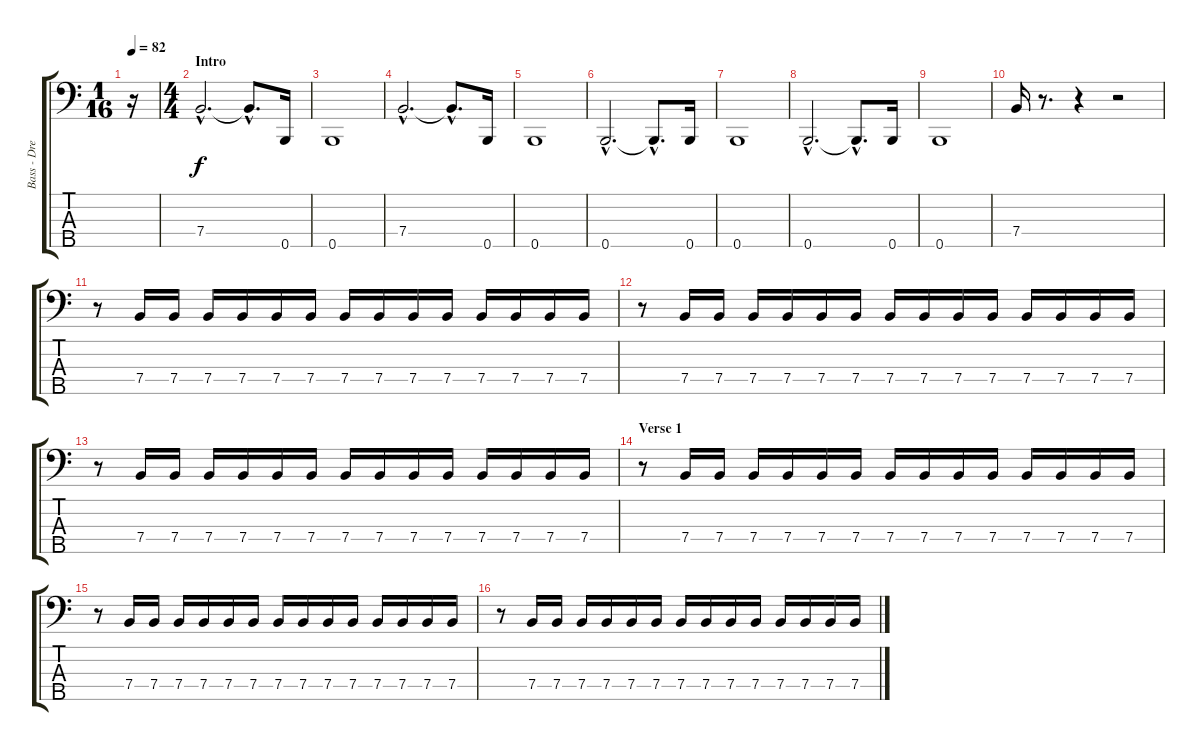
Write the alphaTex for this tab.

\track ("Bass - Drew Roulette" "Bass - Dre") {instrument electricbassfinger}
\staff {score tabs}
\tuning (G2 D2 A1 E1 B0) {hide}
\ts (1 16)
\tempo 82
\clef f4
\ks c
r.16{dy f instrument electricbassfinger} |
\ts (4 4)
\section ("" "Intro")
7.4{hac}.2{d} 7.4{hac t}.8{d} 0.5.16 |
0.5.1 |
7.4{hac}.2{d} 7.4{hac t}.8{d} 0.5.16 |
0.5.1 |
0.5{hac}.2{d} 0.5{hac t}.8{d} 0.5.16 |
0.5.1 |
0.5{hac}.2{d} 0.5{hac t}.8{d} 0.5.16 |
0.5.1 |
7.4.16 r.8{d} r.4 r.2 |
r.8 7.4.16 7.4.16 7.4.16 7.4.16 7.4.16 7.4.16 7.4.16 7.4.16 7.4.16 7.4.16 7.4.16 7.4.16 7.4.16 7.4.16 |
r.8 7.4.16 7.4.16 7.4.16 7.4.16 7.4.16 7.4.16 7.4.16 7.4.16 7.4.16 7.4.16 7.4.16 7.4.16 7.4.16 7.4.16 |
r.8 7.4.16 7.4.16 7.4.16 7.4.16 7.4.16 7.4.16 7.4.16 7.4.16 7.4.16 7.4.16 7.4.16 7.4.16 7.4.16 7.4.16 |
\section ("" "Verse 1")
r.8 7.4.16 7.4.16 7.4.16 7.4.16 7.4.16 7.4.16 7.4.16 7.4.16 7.4.16 7.4.16 7.4.16 7.4.16 7.4.16 7.4.16 |
r.8 7.4.16 7.4.16 7.4.16 7.4.16 7.4.16 7.4.16 7.4.16 7.4.16 7.4.16 7.4.16 7.4.16 7.4.16 7.4.16 7.4.16 |
r.8 7.4.16 7.4.16 7.4.16 7.4.16 7.4.16 7.4.16 7.4.16 7.4.16 7.4.16 7.4.16 7.4.16 7.4.16 7.4.16 7.4.16
